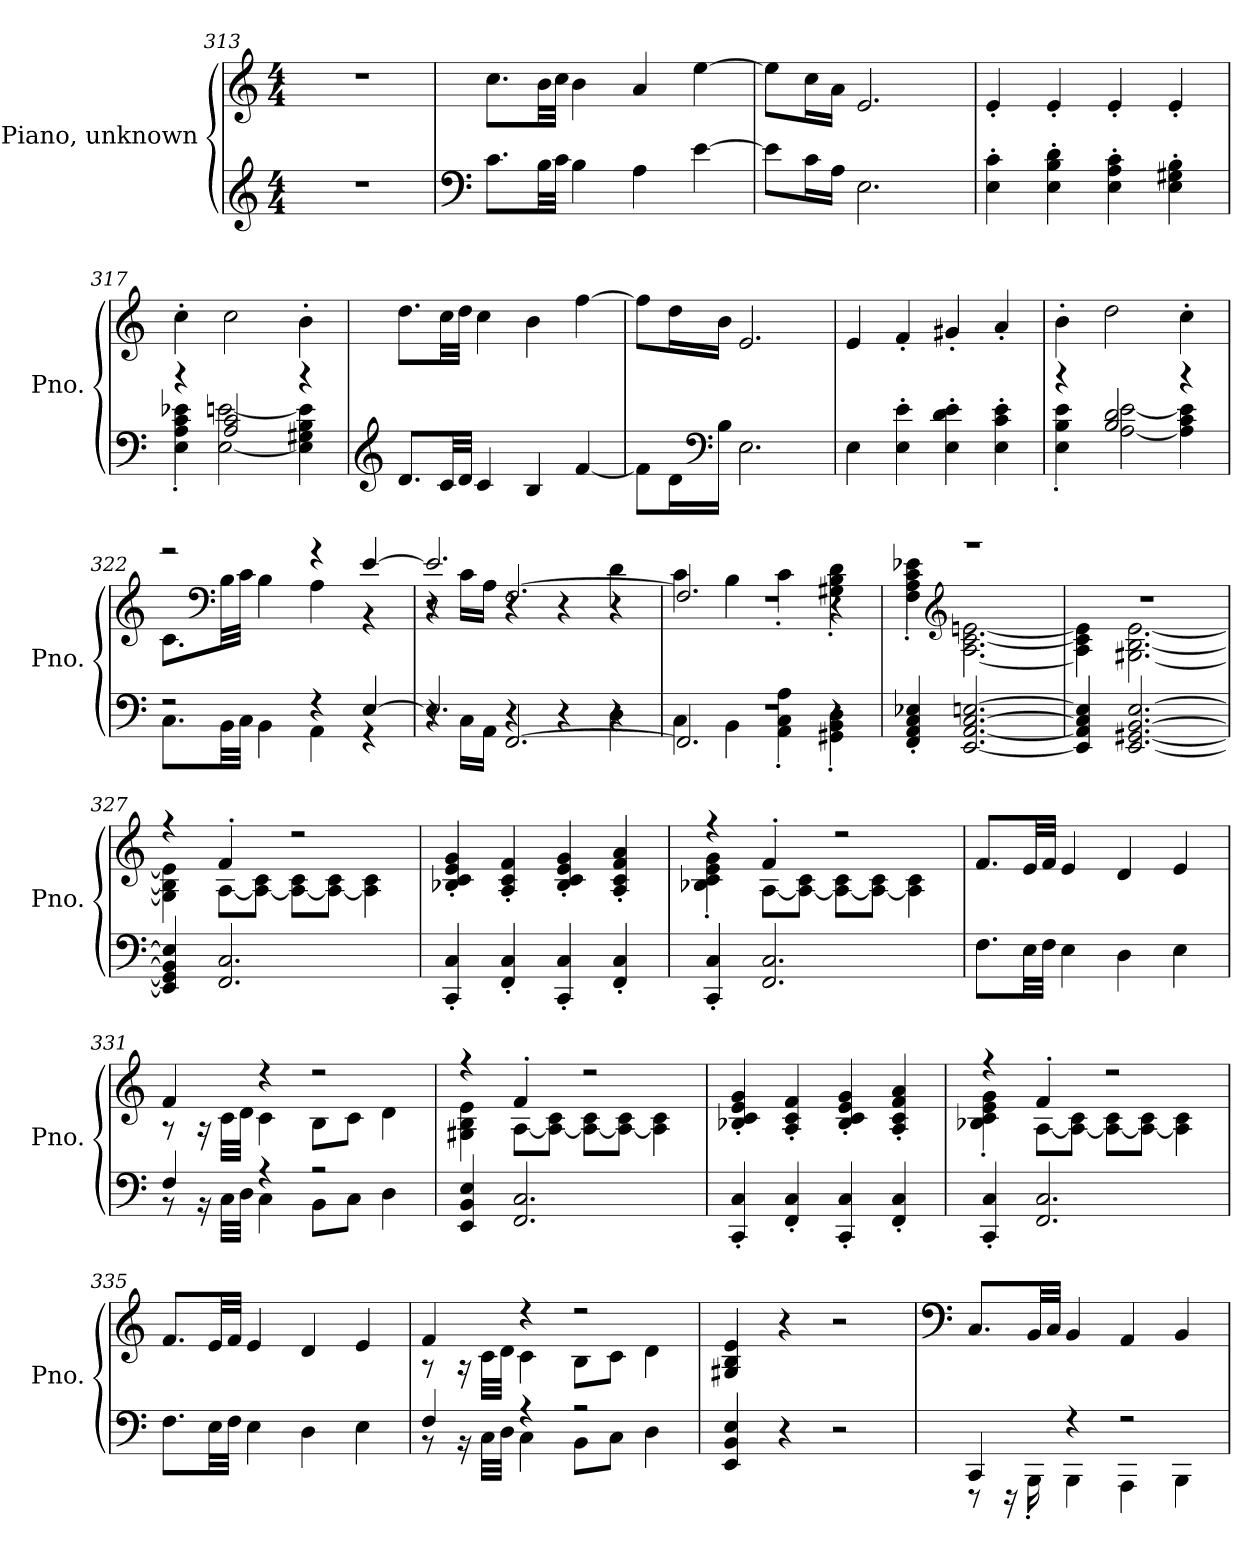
**kern	**kern
*part1	*part1
*staff2	*staff1
*I"Piano, unknown	*
*I'Pno.	*
*clefG2	*clefG2
*k[]	*k[]
*M4/4	*M4/4
=313	=313
1r	1r
=314	=314
*clefF4	*
8.c\L	8.cc\L
32B\LL	32b\LL
32c\JJJ	32cc\JJJ
4B\	4b\
4A\	4a/
[4e\	[4ee\
=315	=315
8e\L]	8ee\L]
16c\L	16cc\L
16A\JJ	16a\JJ
2.E\	2.e/
=316	=316
4E\' 4c\'	4e'/
4E\' 4B\' 4d\'	4e'/
4E\' 4A\' 4c\'	4e'/
4E\' 4G#X\' 4B\'	4e'/
=317	=317
*^	*
4r	4E\' 4A\' 4c\' 4e-X\'	4cc'\
2A/ 2c/	[2E\ [2en\	2cc\
4r	4E\] 4G#X\ 4B\ 4e\]	4b'\
*v	*v	*
=318	=318
*clefG2	*
8.d/L	8.dd\L
32c/LL	32cc\LL
32d/JJJ	32dd\JJJ
4c/	4cc\
4B/	4b\
[4f/	[4ff\
!!LO:PB:g=z
=319	=319
8f\L]	8ff\L]
16d\L	16dd\L
*clefF4	*
16B\JJ	16b\JJ
2.E\	2.e/
=320	=320
4E\	4e/
4E\' 4e\'	4f'/
4E\' 4d\' 4e\'	4g#X'/
4E\' 4c\' 4e\'	4a'/
=321	=321
*^	*
4r	4E\' 4B\' 4e\'	4b'\
2B/ 2d/	[2A\ [2e\	2dd\
4r	4A\] 4c\ 4e\]	4cc'\
=322	=322	=322
*	*	*^
2r	8.C\L	2r	8.c\L
*	*	*clefF4	*
.	32BB\LL	.	32B\LL
.	32C\JJJ	.	32c\JJJ
.	4BB\	.	4B\
4r	4AA\	4r	4A\
[4E/	4r	[4e/	4r
=323	=323	=323	=323
*	*^	*	*^
2.E/]	8r	4r	2.e/]	8r	4r
.	16C\LL	.	.	16c\LL	.
.	16AA\JJ	.	.	16A\JJ	.
.	4r	[2.FF/	.	4r	[2.F/
.	4r	.	.	4r	.
4r	4D\	.	4r	4d\	.
=324	=324	=324	=324	=324	=324
1r	4C\	2.FF/]	1r	4c\	2.F/]
.	4BB\	.	.	4B\	.
.	4AA\' 4C\' 4A\'	.	.	4c'\	.
.	4GG#X\' 4BB\' 4D\'	4r	.	4G#X\' 4B\' 4d\'	4r
*v	*v	*v	*	*	*
*	*	*v	*v
!!LO:LB:g=z
=325	=325	=325
4FF/' 4AA/' 4C/' 4E-X/'	1r	4F\' 4A\' 4c\' 4e-X\'
*	*clefG2	*
[2.EE/ [2.AA/ [2.C/ [2.En/	.	[2.A\ [2.c\ [2.en\
=326	=326	=326
4EE/] 4AA/] 4C/] 4E/]	1r	4A\] 4c\] 4e\]
[2.EE/ [2.GG#X/ [2.BB/ [2.E/	.	[2.G#X\ [2.B\ [2.e\
=327	=327	=327
4EE/] 4GG#/] 4BB/] 4E/]	4r	4G#\] 4B\] 4e\]
2.FF/ 2.C/	4f'/	[8A\L
.	.	8A\_ 8c\J
.	2r	8A\_ 8c\L
.	.	8A\_ 8c\J
.	.	4A\] 4c\
*	*v	*v
=328	=328
4CC/' 4C/'	4B-X/' 4c/' 4e/' 4g/'
4FF/' 4C/'	4A/' 4c/' 4f/'
4CC/' 4C/'	4B-/' 4c/' 4e/' 4g/'
4FF/' 4C/'	4A/' 4c/' 4f/' 4a/'
=329	=329
*	*^
4CC/' 4C/'	4r	4B-X\' 4c\' 4e\' 4g\'
2.FF/ 2.C/	4f'/	[8A\L
.	.	8A\_ 8c\J
.	2r	8A\_ 8c\L
.	.	8A\_ 8c\J
.	.	4A\] 4c\
*	*v	*v
!!LO:LB:g=z
=330	=330
8.F\L	8.f/L
32E\LL	32e/LL
32F\JJJ	32f/JJJ
4E\	4e/
4D\	4d/
4E\	4e/
=331	=331
*^	*^
4F/	8r	4f/	8r
.	16r	.	16r
.	32C\LLL	.	32c\LLL
.	32D\JJJ	.	32d\JJJ
4r	4C\	4r	4c\
2r	8BB\L	2r	8B\L
.	8C\J	.	8c\J
.	4D\	.	4d\
*v	*v	*	*
=332	=332	=332
4EE/ 4BB/ 4E/	4r	4G#X\ 4B\ 4e\
2.FF/ 2.C/	4f'/	[8A\L
.	.	8A\_ 8c\J
.	2r	8A\_ 8c\L
.	.	8A\_ 8c\J
.	.	4A\] 4c\
*	*v	*v
=333	=333
4CC/' 4C/'	4B-X/' 4c/' 4e/' 4g/'
4FF/' 4C/'	4A/' 4c/' 4f/'
4CC/' 4C/'	4B-/' 4c/' 4e/' 4g/'
4FF/' 4C/'	4A/' 4c/' 4f/' 4a/'
=334	=334
*	*^
4CC/' 4C/'	4r	4B-X\' 4c\' 4e\' 4g\'
2.FF/ 2.C/	4f'/	[8A\L
.	.	8A\_ 8c\J
.	2r	8A\_ 8c\L
.	.	8A\_ 8c\J
.	.	4A\] 4c\
*	*v	*v
!!LO:LB:g=z
=335	=335
8.F\L	8.f/L
32E\LL	32e/LL
32F\JJJ	32f/JJJ
4E\	4e/
4D\	4d/
4E\	4e/
=336	=336
*^	*^
4F/	8r	4f/	8r
.	16r	.	16r
.	32C\LLL	.	32c\LLL
.	32D\JJJ	.	32d\JJJ
4r	4C\	4r	4c\
2r	8BB\L	2r	8B\L
.	8C\J	.	8c\J
.	4D\	.	4d\
*v	*v	*	*
*	*v	*v
=337	=337
4EE/ 4BB/ 4E/	4G#X/ 4B/ 4e/
4r	4r
2r	2r
=338	=338
*	*clefF4
*^	*
4CC/	8r	8.C/L
.	16r	.
.	16BBB'\	32BB/LL
.	.	32C/JJJ
4r	4BBB\	4BB/
2r	4AAA\	4AA/
.	4BBB\	4BB/
*v	*v	*
=	=
*-	*-
